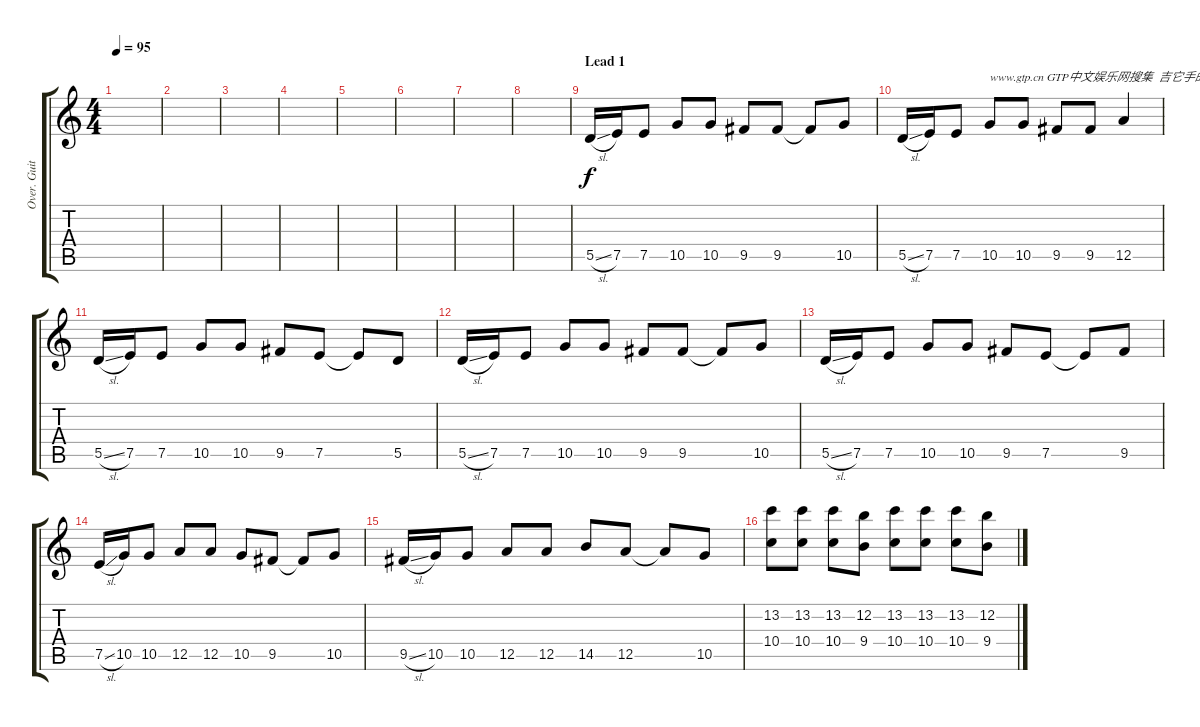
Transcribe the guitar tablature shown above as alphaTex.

\track ("Over. Guitar" "Over. Guit") {instrument overdrivenguitar}
\staff {score tabs}
\tuning (E4 B3 G3 D3 A2 E2) {hide}
\ts (4 4)
\tempo 95
\clef g2
\ks c
|
|
|
|
|
|
|
|
\section ("" "Lead 1")
5.5{sl}.16 7.5.16 7.5.8 10.5.8 10.5.8 9.5.8 9.5.8 9.5{t}.8 10.5.8 |
5.5{sl}.16 7.5.16 7.5.8 10.5.8{txt "www.gtp.cn GTP中文娱乐网搜集  吉它手的好去处"} 10.5.8 9.5.8 9.5.8 12.5.4 |
5.5{sl}.16 7.5.16 7.5.8 10.5.8 10.5.8 9.5.8 7.5.8 7.5{t}.8 5.5.8 |
5.5{sl}.16 7.5.16 7.5.8 10.5.8 10.5.8 9.5.8 9.5.8 9.5{t}.8 10.5.8 |
5.5{sl}.16 7.5.16 7.5.8 10.5.8 10.5.8 9.5.8 7.5.8 7.5{t}.8 9.5.8 |
7.5{sl}.16 10.5.16 10.5.8 12.5.8 12.5.8 10.5.8 9.5.8 9.5{t}.8 10.5.8 |
9.5{sl}.16 10.5.16 10.5.8 12.5.8 12.5.8 14.5.8 12.5.8 12.5{t}.8 10.5.8 |
(13.2 10.4).8 (13.2 10.4).8 (13.2 10.4).8 (12.2 9.4).8 (13.2 10.4).8 (13.2 10.4).8 (13.2 10.4).8 (12.2 9.4).8
